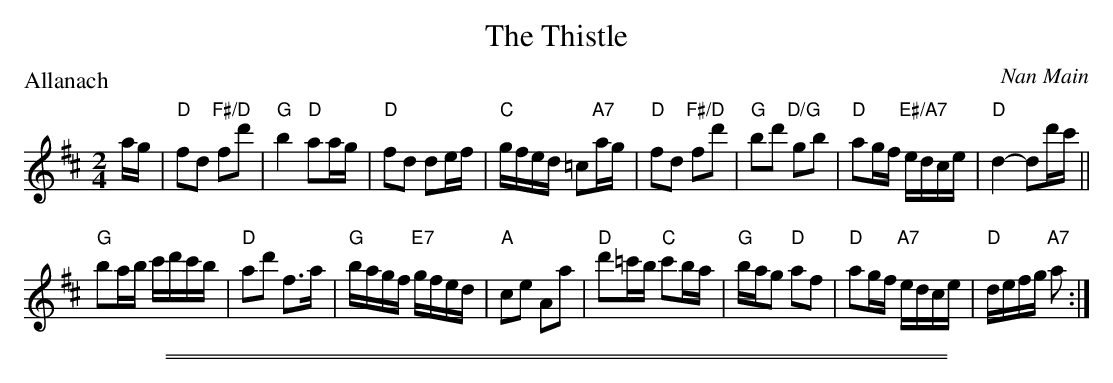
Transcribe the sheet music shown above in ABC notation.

X:1
T: The Thistle
P: Allanach
C: Nan Main
M: 2/4
L: 1/16
K: D
ag |\
"D"f2d2 "F#/D"f2d'2 | "G"b4 "D"a2ag | "D"f2d2 d2ef | "C"gfed =c2"A7"ag |\
"D"f2d2 "F#/D"f2d'2 | "G"b2d'2 "D/G"g2b2 | "D"a2gf "E#/A7"edce | "D"d4- d2d'c' ||
"G"b2ab c'd'c'b | "D"a2d'2 f3a | "G"bagf "E7"gfed | "A"c2e2 A2a2 |\
"D"d'2=c'b "C"c'2ba | "G"bag2 "D"a2f2 | "D"a2gf "A7"edce | "D"defg "A7"a2 :|
